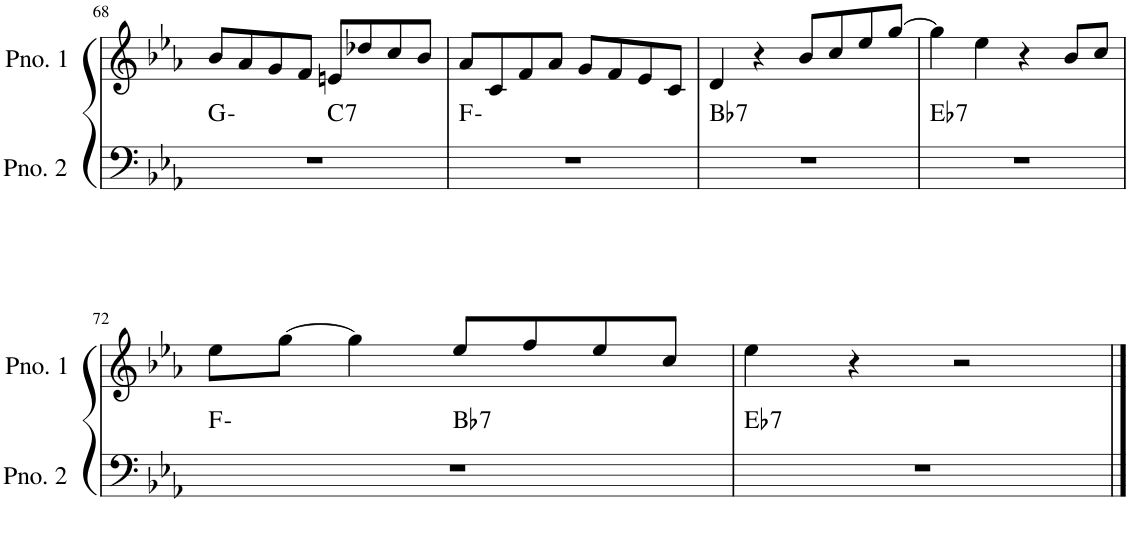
**kern	**harte	**kern
*part2	*part2	*part1
*staff2	*	*staff1
*I"ピアノ 2	*	*I"ピアノ 1
!!LO:PB:g=z
*clefF4	*	*clefG2
*k[b-e-a-]	*	*k[b-e-a-]
*M4/4	*	*M4/4
=68	=68	=68
*^	*	*
1r	2ryy	G:min	8b-/L
.	.	.	8a-/
.	.	.	8g/
.	.	.	8f/J
!	!	!LO:H:kt=7	!
.	2ryy	C:7	8en/L
.	.	.	8dd-X/
.	.	.	8cc/
.	.	.	8b-/J
*v	*v	*	*
=69	=69	=69
1r	F:min	8a-/L
.	.	8c/
.	.	8f/
.	.	8a-/J
.	.	8g/L
.	.	8f/
.	.	8e-/
.	.	8c/J
=70	=70	=70
!	!LO:H:kt=7	!
1r	Bb:7	4d/
.	.	4r
.	.	8b-/L
.	.	8cc/
.	.	8ee-/
.	.	[8gg/J
=71	=71	=71
!	!LO:H:kt=7	!
1r	Eb:7	4gg\]
.	.	4ee-\
.	.	4r
.	.	8b-/L
.	.	8cc/J
!!LO:LB:g=z
=72	=72	=72
*^	*	*
1r	2ryy	F:min	8ee-\L
.	.	.	[8gg\J
.	.	.	4gg\]
!	!	!LO:H:kt=7	!
.	2ryy	Bb:7	8ee-/L
.	.	.	8ff/
.	.	.	8ee-/
.	.	.	8cc/J
=73	=73	=73	=73
!	!	!LO:H:kt=7	!
*v	*v	*	*
1r	Eb:7	4ee-\
.	.	4r
.	.	2r
==	==	==
*-	*-	*-
